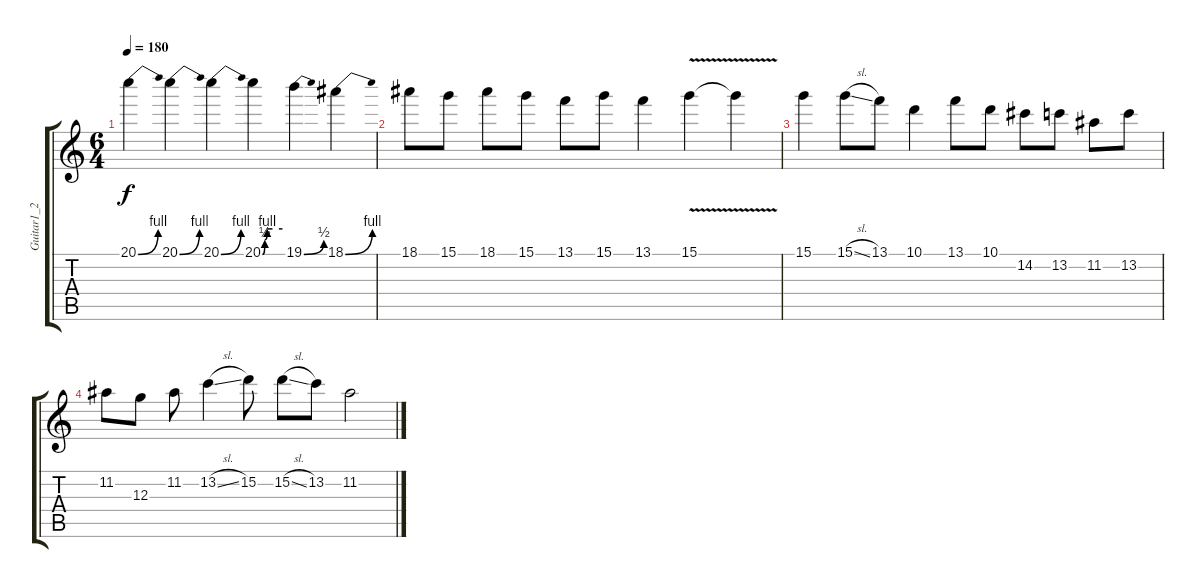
\track ("Guitar1_2" "Guitar1_2") {instrument overdrivenguitar}
\staff {score tabs}
\tuning (E4 B3 G3 D3 A2 E2) {hide}
\ts (6 4)
\tempo 180
\clef g2
\ks c
20.1{be (bend 0 0 60 4)}.4{dy f} 20.1{be (bend 0 0 60 4)}.4 20.1{be (bend 0 0 60 4)}.4 20.1{be (custom 0 0 7 2 14 4 30 4 60 4)}.4 19.1{be (bend 0 0 60 2)}.4 18.1{be (bend 0 0 60 4)}.4 |
18.1.8 15.1.8 18.1.8 15.1.8 13.1.8 15.1.8 13.1.4 15.1{v}.4 15.1{t}.4 |
15.1.4 15.1{sl}.8 13.1.8 10.1.4 13.1.8 10.1.8 14.2.8 13.2.8 11.2.8 13.2.8 |
11.2.8 12.3.8 11.2.8 13.2{sl}.4 15.2.8 15.2{sl}.8 13.2.8 11.2.2
